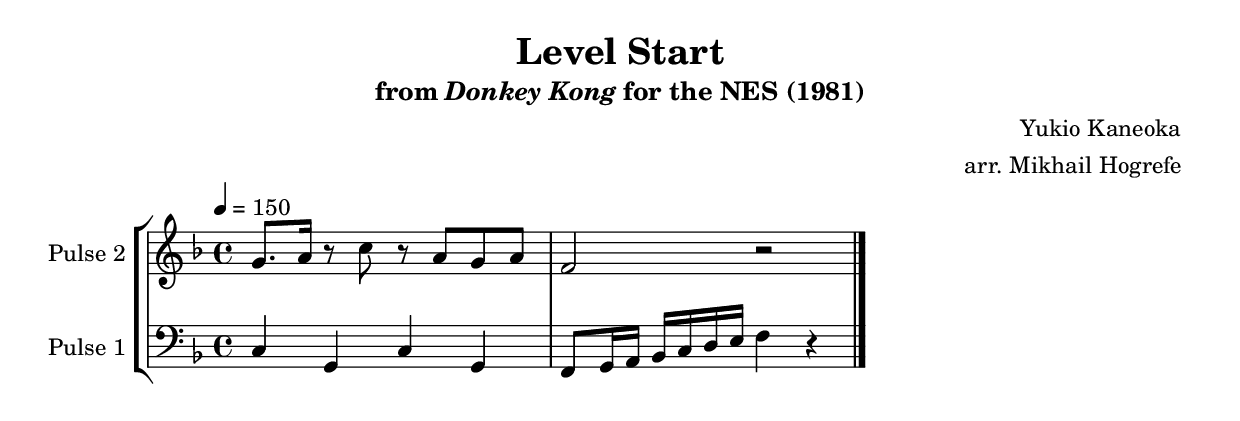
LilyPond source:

\version "2.22.0"

\book {
    \header {
        title = "Level Start"
        subtitle = \markup { "from" {\italic "Donkey Kong"} "for the NES (1981)" }
        composer = "Yukio Kaneoka"
        arranger = "arr. Mikhail Hogrefe"
    }

    \score {
        {
            \new StaffGroup <<
                \new Staff \relative c'' {
                    \set Staff.instrumentName = "Pulse 2"
                    \set Staff.shortInstrumentName = "P.2"
\key f \major
g8. a16 r8 c r a g a |
f2 r |

                }

                \new Staff \relative c {
                    \set Staff.instrumentName = "Pulse 1"
                    \set Staff.shortInstrumentName = "P.1"
\key f \major
\clef bass
\tempo 4 = 150
c4 g c g |
f8 g16 a bes c d e f4 r |
\bar "|."
                }
            >>
        }
        \layout {
            \context {
                \Staff
                \RemoveEmptyStaves
            }
            \context {
                \DrumStaff
                \RemoveEmptyStaves
            }
        }
        \midi {}
    }
}
